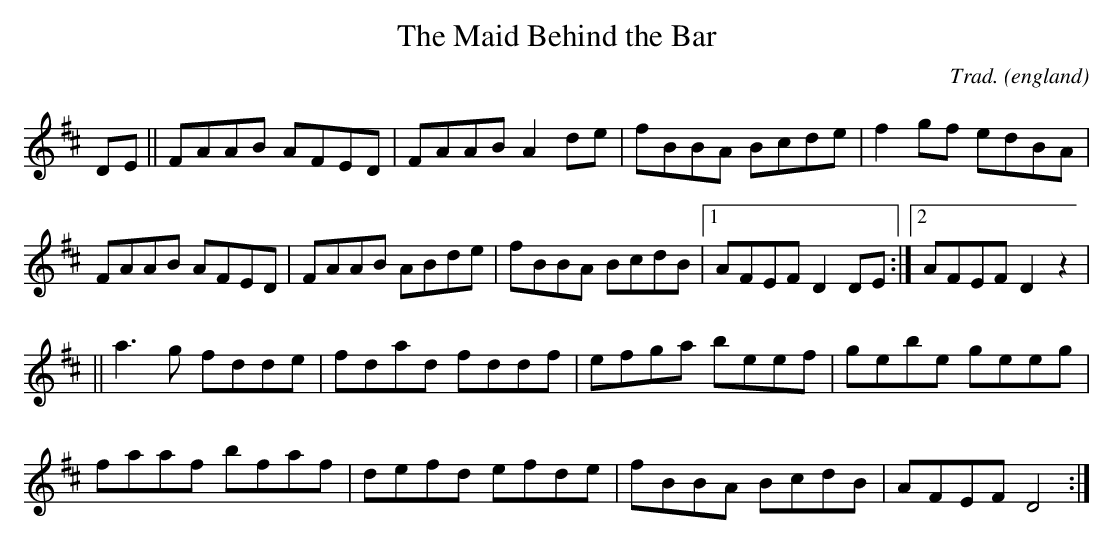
X:1
T:Maid Behind the Bar, The
O:england
C:Trad.
K:D
DE || FAAB AFED | FAAB A2 de | fBBA Bcde | f2 gf edBA|
FAAB AFED | FAAB ABde | fBBA BcdB |[1 AFEF D2 DE:|\
[2 AFEF D2 z2 |
|| a3 g fdde | fdad fddf | efga beef | gebe geeg |
faaf bfaf | defd efde | fBBA BcdB | AFEF D4:|
